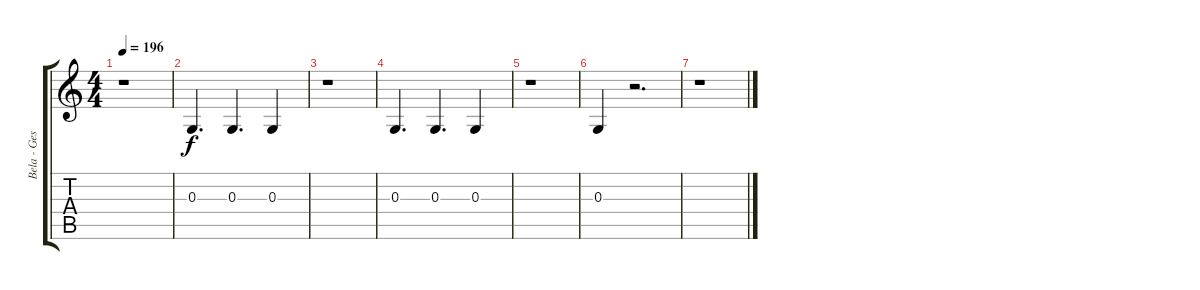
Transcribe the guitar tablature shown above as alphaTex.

\track ("Bela - Gesang" "Bela - Ges") {instrument oboe}
\staff {score tabs}
\tuning (E4 B3 G3 D3 A2 E2) {hide}
\ts (4 4)
\tempo 196
\clef g2
\ks c
r.1{dy f} |
0.3.4{d} 0.3.4{d} 0.3.4 |
r.1 |
0.3.4{d} 0.3.4{d} 0.3.4 |
r.1 |
0.3.4 r.2{d} |
r.1
